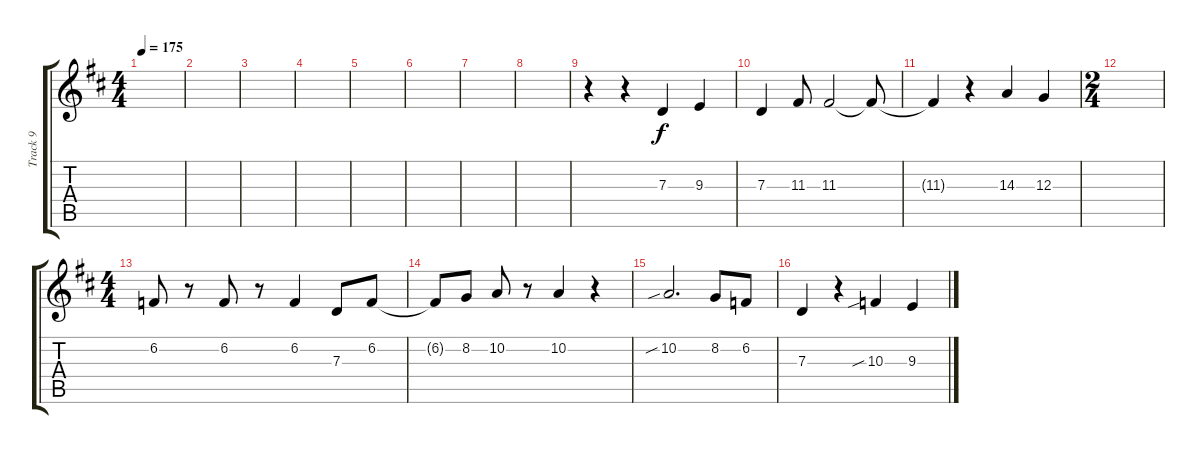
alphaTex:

\track ("Track 9" "Track 9") {instrument clarinet}
\staff {score tabs}
\tuning (E4 B3 G3 D3 A2 E2) {hide}
\ts (4 4)
\tempo 175
\clef g2
\ks d
|
|
|
|
|
|
|
|
r.4 r.4 7.3.4 9.3.4 |
7.3.4 11.3.8 11.3.2 11.3{t}.8 |
11.3{t}.4 r.4 14.3.4 12.3.4 |
\ts (2 4)
|
\ts (4 4)
6.2.8 r.8 6.2.8 r.8 6.2.4 7.3.8 6.2.8 |
6.2{t}.8 8.2.8 10.2.8 r.8 10.2.4 r.4 |
10.2{sib}.2{d} 8.2.8 6.2.8 |
7.3.4 r.4 10.3{sib}.4 9.3.4
